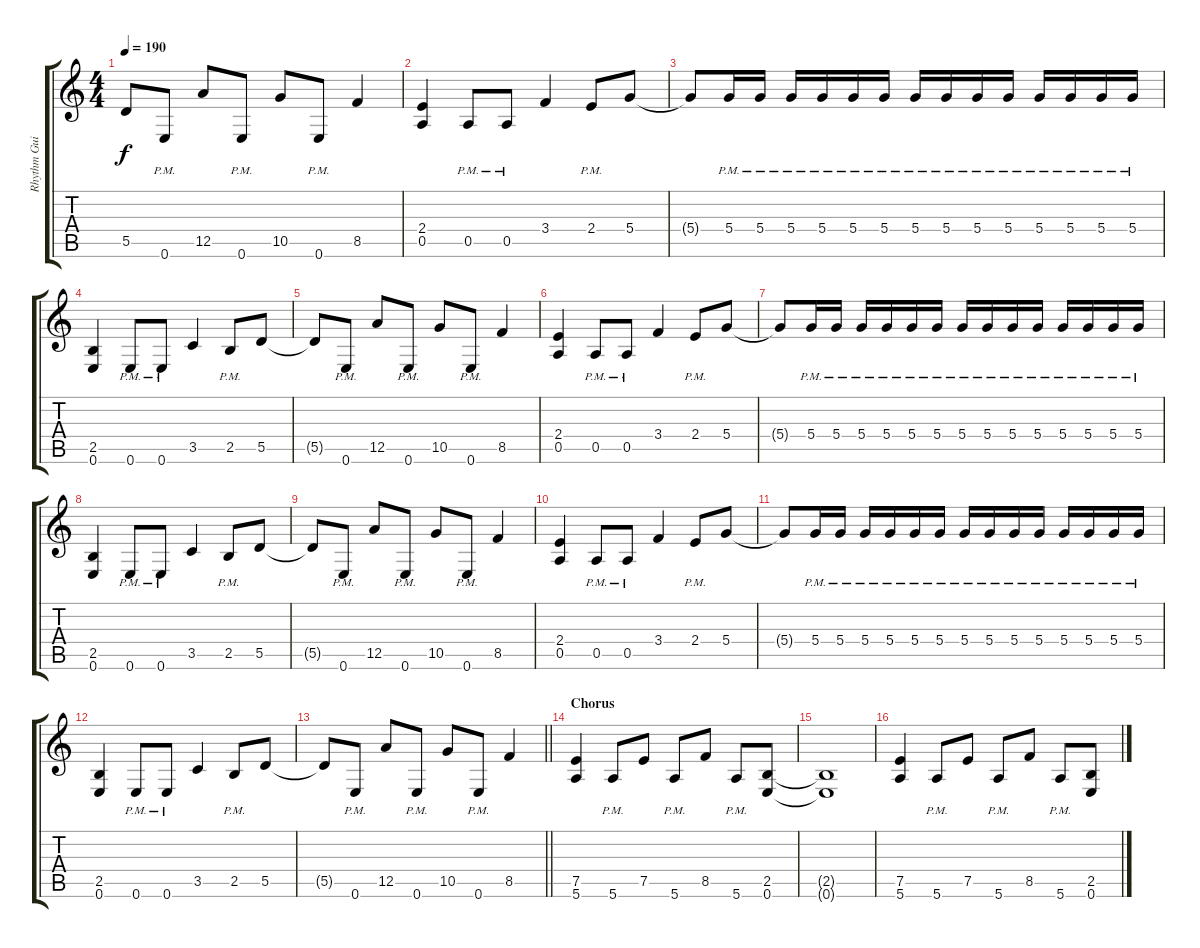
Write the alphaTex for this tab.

\track ("Rhythm Guitar" "Rhythm Gui") {instrument distortionguitar}
\staff {score tabs}
\tuning (E4 B3 G3 D3 A2 E2) {hide}
\ts (4 4)
\tempo 190
\clef g2
\ks c
5.5{t}.8{dy f} 0.6{pm}.8 12.5.8 0.6{pm}.8 10.5.8 0.6{pm}.8 8.5.4 |
(2.4 0.5).4 0.5{pm}.8 0.5{pm}.8 3.4.4 2.4{pm}.8 5.4.8 |
5.4{t}.8 5.4{pm}.16 5.4{pm}.16 5.4{pm}.16 5.4{pm}.16 5.4{pm}.16 5.4{pm}.16 5.4{pm}.16 5.4{pm}.16 5.4{pm}.16 5.4{pm}.16 5.4{pm}.16 5.4{pm}.16 5.4{pm}.16 5.4{pm}.16 |
(2.5 0.6).4 0.6{pm}.8 0.6{pm}.8 3.5.4 2.5{pm}.8 5.5.8 |
5.5{t}.8 0.6{pm}.8 12.5.8 0.6{pm}.8 10.5.8 0.6{pm}.8 8.5.4 |
(2.4 0.5).4 0.5{pm}.8 0.5{pm}.8 3.4.4 2.4{pm}.8 5.4.8 |
5.4{t}.8 5.4{pm}.16 5.4{pm}.16 5.4{pm}.16 5.4{pm}.16 5.4{pm}.16 5.4{pm}.16 5.4{pm}.16 5.4{pm}.16 5.4{pm}.16 5.4{pm}.16 5.4{pm}.16 5.4{pm}.16 5.4{pm}.16 5.4{pm}.16 |
(2.5 0.6).4 0.6{pm}.8 0.6{pm}.8 3.5.4 2.5{pm}.8 5.5.8 |
5.5{t}.8 0.6{pm}.8 12.5.8 0.6{pm}.8 10.5.8 0.6{pm}.8 8.5.4 |
(2.4 0.5).4 0.5{pm}.8 0.5{pm}.8 3.4.4 2.4{pm}.8 5.4.8 |
5.4{t}.8 5.4{pm}.16 5.4{pm}.16 5.4{pm}.16 5.4{pm}.16 5.4{pm}.16 5.4{pm}.16 5.4{pm}.16 5.4{pm}.16 5.4{pm}.16 5.4{pm}.16 5.4{pm}.16 5.4{pm}.16 5.4{pm}.16 5.4{pm}.16 |
(2.5 0.6).4 0.6{pm}.8 0.6{pm}.8 3.5.4 2.5{pm}.8 5.5.8 |
\barLineRight lightlight
5.5{t}.8 0.6{pm}.8 12.5.8 0.6{pm}.8 10.5.8 0.6{pm}.8 8.5.4 |
\section ("" "Chorus")
(7.5 5.6).4 5.6{pm}.8 7.5.8 5.6{pm}.8 8.5.8 5.6{pm}.8 (2.5 0.6).8 |
(2.5{t} 0.6{t}).1 |
(7.5 5.6).4 5.6{pm}.8 7.5.8 5.6{pm}.8 8.5.8 5.6{pm}.8 (2.5 0.6).8
